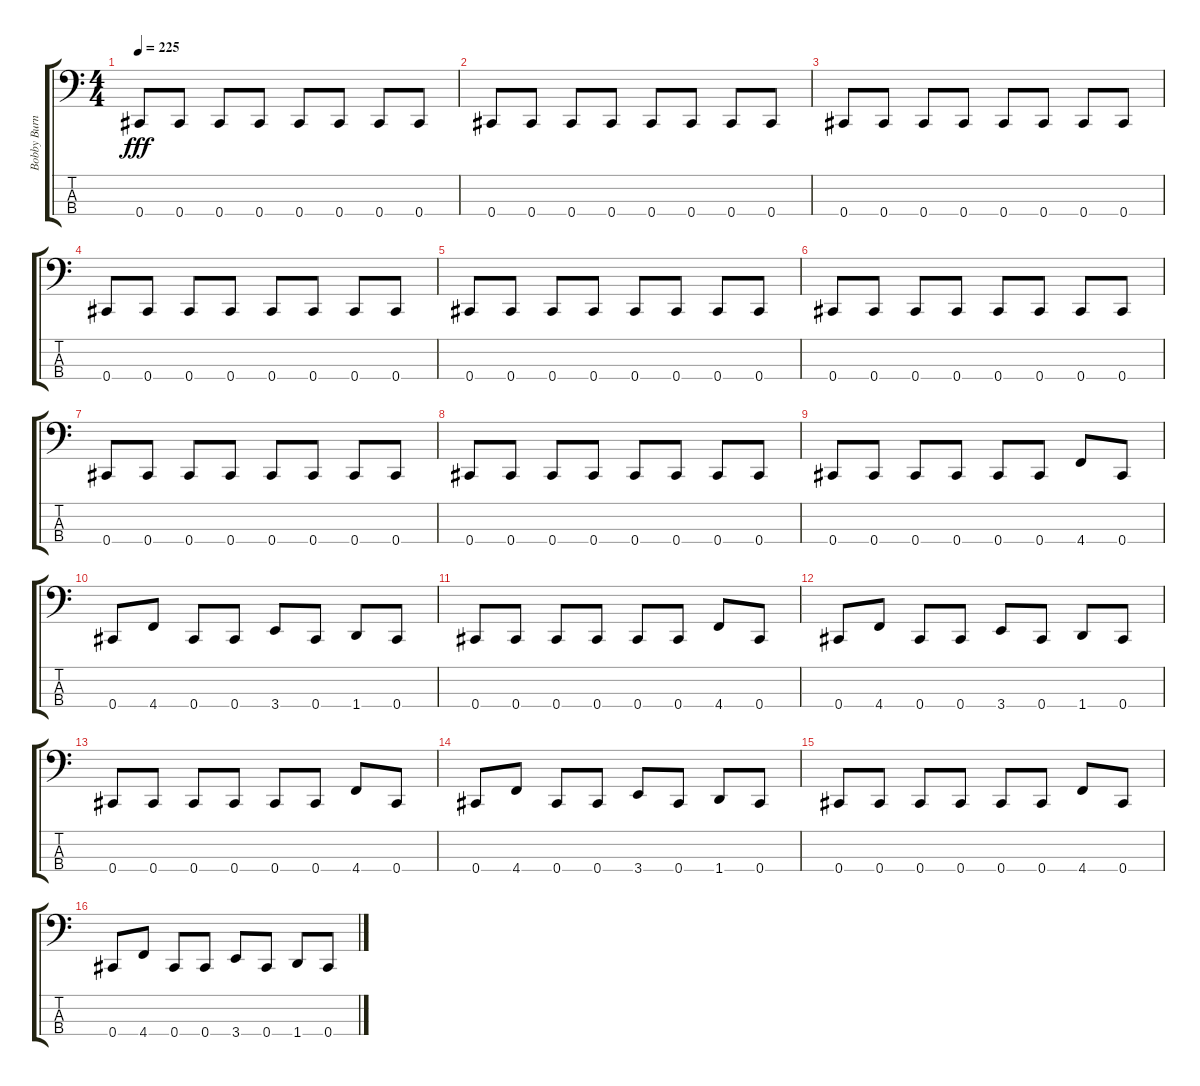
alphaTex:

\track ("Bobby Burns" "Bobby Burn") {instrument electricbasspick}
\staff {score tabs}
\tuning (E2 B1 Gb1 Db1) {hide}
\ts (4 4)
\tempo 225
\clef f4
\ks c
0.4.8{dy fff} 0.4.8 0.4.8 0.4.8 0.4.8 0.4.8 0.4.8 0.4.8 |
0.4.8 0.4.8 0.4.8 0.4.8 0.4.8 0.4.8 0.4.8 0.4.8 |
0.4.8 0.4.8 0.4.8 0.4.8 0.4.8 0.4.8 0.4.8 0.4.8 |
0.4.8 0.4.8 0.4.8 0.4.8 0.4.8 0.4.8 0.4.8 0.4.8 |
0.4.8 0.4.8 0.4.8 0.4.8 0.4.8 0.4.8 0.4.8 0.4.8 |
0.4.8 0.4.8 0.4.8 0.4.8 0.4.8 0.4.8 0.4.8 0.4.8 |
0.4.8 0.4.8 0.4.8 0.4.8 0.4.8 0.4.8 0.4.8 0.4.8 |
0.4.8 0.4.8 0.4.8 0.4.8 0.4.8 0.4.8 0.4.8 0.4.8 |
0.4.8 0.4.8 0.4.8 0.4.8 0.4.8 0.4.8 4.4.8 0.4.8 |
0.4.8 4.4.8 0.4.8 0.4.8 3.4.8 0.4.8 1.4.8 0.4.8 |
0.4.8 0.4.8 0.4.8 0.4.8 0.4.8 0.4.8 4.4.8 0.4.8 |
0.4.8 4.4.8 0.4.8 0.4.8 3.4.8 0.4.8 1.4.8 0.4.8 |
0.4.8 0.4.8 0.4.8 0.4.8 0.4.8 0.4.8 4.4.8 0.4.8 |
0.4.8 4.4.8 0.4.8 0.4.8 3.4.8 0.4.8 1.4.8 0.4.8 |
0.4.8 0.4.8 0.4.8 0.4.8 0.4.8 0.4.8 4.4.8 0.4.8 |
0.4.8 4.4.8 0.4.8 0.4.8 3.4.8 0.4.8 1.4.8 0.4.8
